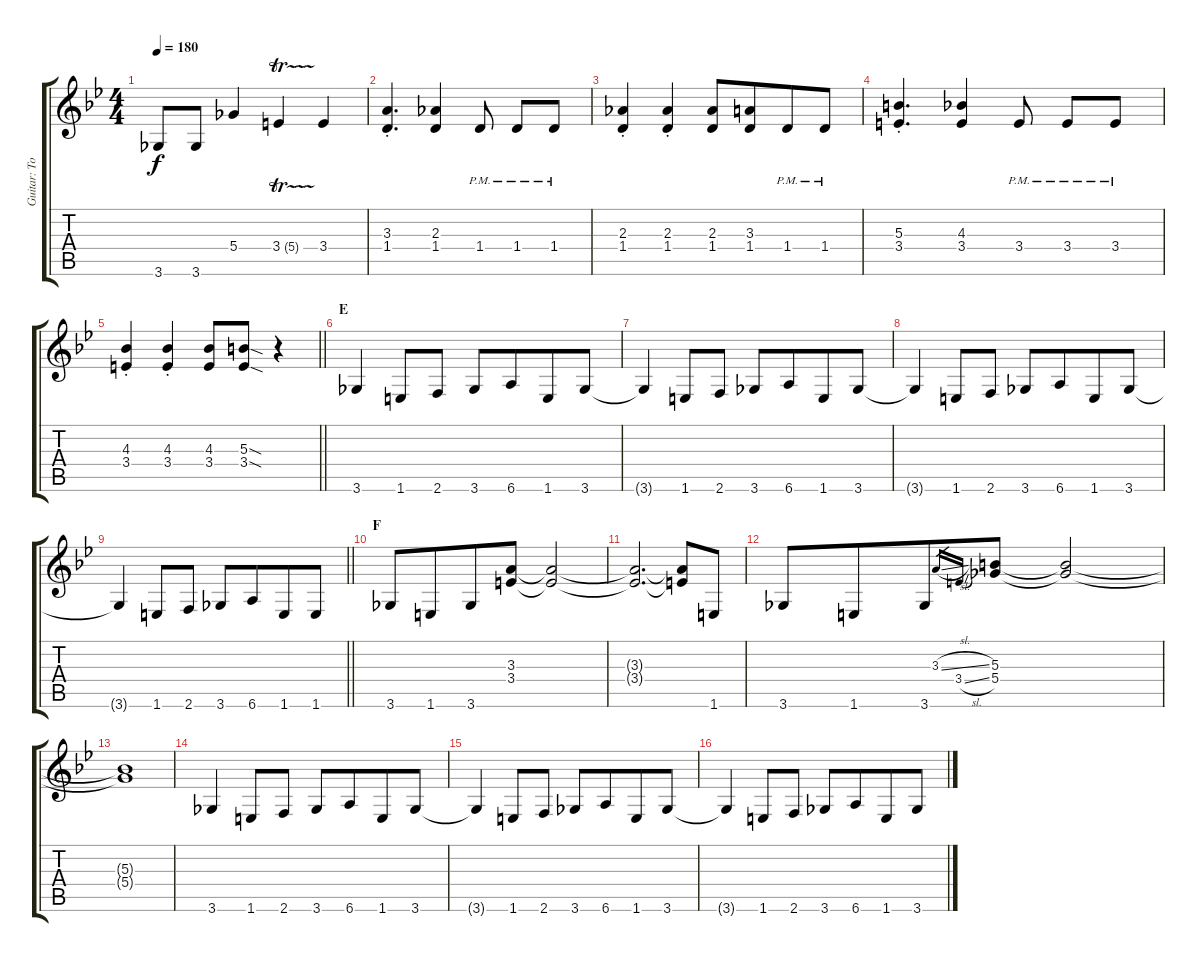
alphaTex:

\track ("Guitar: Tony" "Guitar: To") {instrument overdrivenguitar}
\staff {score tabs}
\tuning (Eb4 Bb3 Gb3 Db3 Ab2 Eb2) {hide}
\ts (4 4)
\tempo 180
\clef g2
\ks bb
3.6{t}.8{dy f} 3.6.8 5.4.4 3.4{tr (5 16)}.4 3.4.4 |
(3.3{st} 1.4{st}).4{d} (2.3 1.4).4 1.4{pm}.8 1.4{pm}.8 1.4{pm}.8 |
(2.3{st} 1.4{st}).4 (2.3{st} 1.4{st}).4 (2.3 1.4).8 (3.3 1.4).8{beam merge} 1.4{pm}.8 1.4{pm}.8 |
(5.3{st} 3.4{st}).4{d} (4.3 3.4).4 3.4{pm}.8 3.4{pm}.8 3.4{pm}.8 |
\barLineRight lightlight
(4.3{st} 3.4{st}).4 (4.3{st} 3.4{st}).4 (4.3 3.4).8 (5.3{sod} 3.4{sod}).8{beam merge} r.4 |
\section ("" "E")
3.6.4 1.6.8 2.6.8 3.6.8 6.6.8{beam merge} 1.6.8 3.6.8 |
3.6{t}.4 1.6.8 2.6.8 3.6.8 6.6.8{beam merge} 1.6.8 3.6.8 |
3.6{t}.4 1.6.8 2.6.8 3.6.8 6.6.8{beam merge} 1.6.8 3.6.8 |
\barLineRight lightlight
3.6{t}.4 1.6.8 2.6.8 3.6.8 6.6.8{beam merge} 1.6.8 1.6.8 |
\section ("" "F")
3.6.8 1.6.8{beam merge} 3.6.8 (3.3 3.4).8 (3.3{t} 3.4{t}).2 |
(3.3{t} 3.4{t}).2{d} (3.3{t} 3.4{t}).8 1.6.8 |
3.6.8 1.6.8{beam merge} 3.6.8 3.3{sl}.16{gr} 3.4{sl}.16{gr} (5.3 5.4).8 (5.3{t} 5.4{t}).2 |
(5.3{t} 5.4{t}).1 |
3.6.4 1.6.8 2.6.8 3.6.8 6.6.8{beam merge} 1.6.8 3.6.8 |
3.6{t}.4 1.6.8 2.6.8 3.6.8 6.6.8{beam merge} 1.6.8 3.6.8 |
3.6{t}.4 1.6.8 2.6.8 3.6.8 6.6.8{beam merge} 1.6.8 3.6.8
